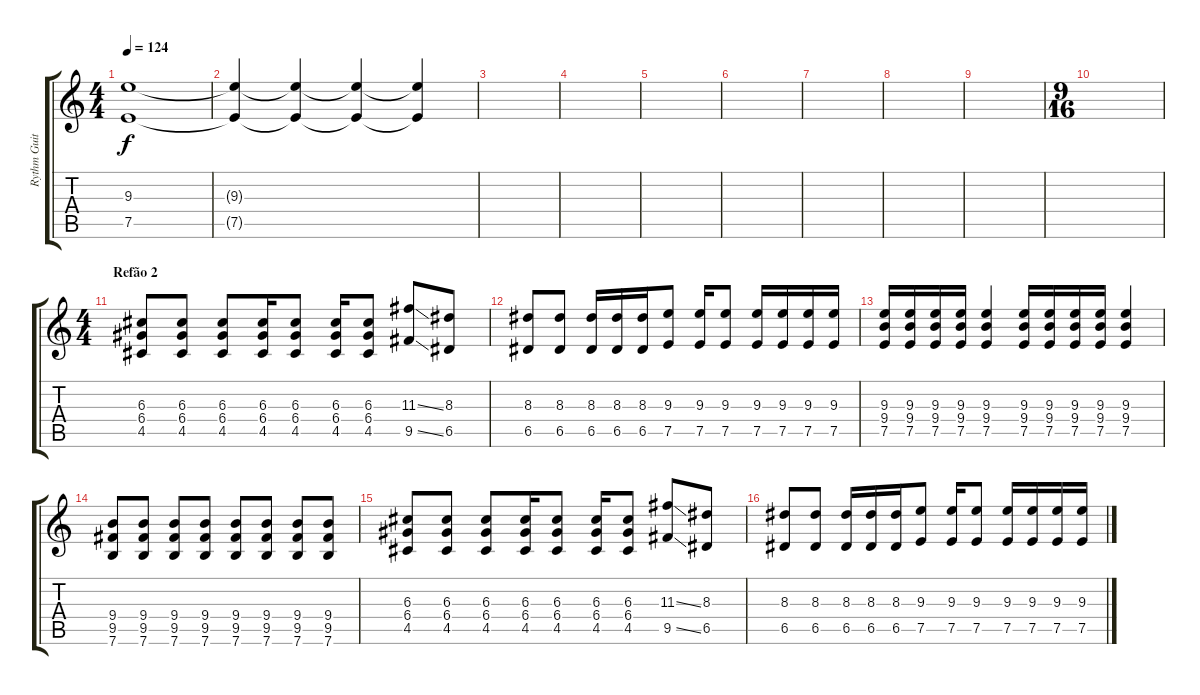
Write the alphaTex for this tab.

\track ("Rythm Guitar" "Rythm Guit") {instrument distortionguitar}
\staff {score tabs}
\tuning (E4 B3 G3 D3 A2 E2) {hide}
\ts (4 4)
\tempo 124
\clef g2
\ks c
(9.3 7.5).1{dy f} |
(9.3{t} 7.5{t}).4{volume 10} (9.3{t} 7.5{t}).4{volume 9} (9.3{t} 7.5{t}).4{volume 8} (9.3{t} 7.5{t}).4{volume 5} |
|
|
|
|
|
|
|
\ts (9 16)
|
\ts (4 4)
\section ("" "Refão 2")
(6.3 6.4 4.5).8{volume 11} (6.3 6.4 4.5).8 (6.3 6.4 4.5).8 (6.3 6.4 4.5).16 (6.3 6.4 4.5).8 (6.3 6.4 4.5).16 (6.3 6.4 4.5).8 (11.3{ss} 9.5{ss}).8 (8.3 6.5).8 |
(8.3 6.5).8 (8.3 6.5).8 (8.3 6.5).16 (8.3 6.5).16 (8.3 6.5).16 (9.3 7.5).8 (9.3 7.5).16 (9.3 7.5).8 (9.3 7.5).16 (9.3 7.5).16 (9.3 7.5).16 (9.3 7.5).16 |
(9.3 9.4 7.5).16 (9.3 9.4 7.5).16 (9.3 9.4 7.5).16 (9.3 9.4 7.5).16 (9.3 9.4 7.5).4 (9.3 9.4 7.5).16 (9.3 9.4 7.5).16 (9.3 9.4 7.5).16 (9.3 9.4 7.5).16 (9.3 9.4 7.5).4 |
(9.4 9.5 7.6).8 (9.4 9.5 7.6).8 (9.4 9.5 7.6).8 (9.4 9.5 7.6).8 (9.4 9.5 7.6).8 (9.4 9.5 7.6).8 (9.4 9.5 7.6).8 (9.4 9.5 7.6).8 |
(6.3 6.4 4.5).8{volume 11} (6.3 6.4 4.5).8 (6.3 6.4 4.5).8 (6.3 6.4 4.5).16 (6.3 6.4 4.5).8 (6.3 6.4 4.5).16 (6.3 6.4 4.5).8 (11.3{ss} 9.5{ss}).8 (8.3 6.5).8 |
(8.3 6.5).8 (8.3 6.5).8 (8.3 6.5).16 (8.3 6.5).16 (8.3 6.5).16 (9.3 7.5).8 (9.3 7.5).16 (9.3 7.5).8 (9.3 7.5).16 (9.3 7.5).16 (9.3 7.5).16 (9.3 7.5).16
